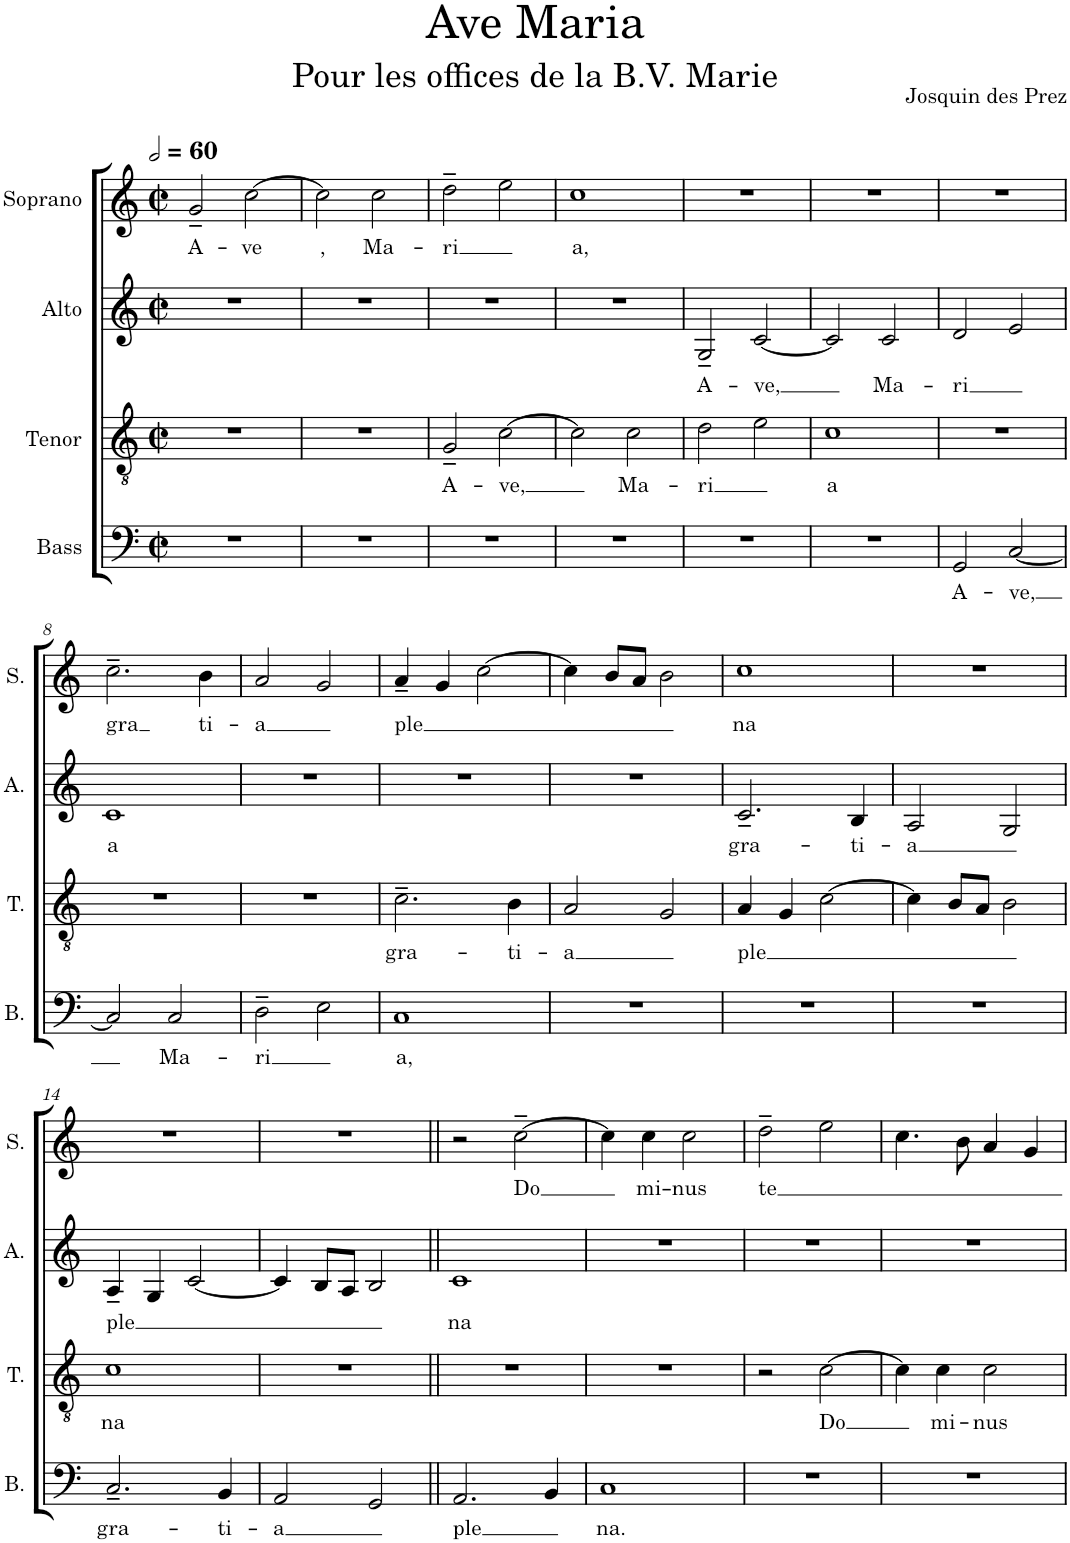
**kern	**text	**kern	**text	**kern	**text	**kern	**text
*part4	*part4	*part3	*part3	*part2	*part2	*part1	*part1
*staff4	*staff4	*staff3	*staff3	*staff2	*staff2	*staff1	*staff1
*I"Bass	*	*I"Tenor	*	*I"Alto	*	*I"Soprano	*
*I'B.	*	*I'T.	*	*I'A.	*	*I'S.	*
*clefF4	*	*clefGv2	*	*clefG2	*	*clefG2	*
*k[]	*	*k[]	*	*k[]	*	*k[]	*
*M2/2	*	*M2/2	*	*M2/2	*	*M2/2	*
*met(c|)	*	*met(c|)	*	*met(c|)	*	*met(c|)	*
*MM120	*	*MM120	*	*MM120	*	*MM120	*
=1	=1	=1	=1	=1	=1	=1	=1
!	!	!	!	!	!	!	!LO:LY:b
1r	.	1r	.	1r	.	2g~/	A-
!	!	!	!	!	!	!	!LO:LY:b
.	.	.	.	.	.	[2cc\	-ve
=2	=2	=2	=2	=2	=2	=2	=2
!	!	!	!	!	!	!	!LO:LY:b
1r	.	1r	.	1r	.	2cc\]	,
!	!	!	!	!	!	!	!LO:LY:b
.	.	.	.	.	.	2cc\	Ma-
=3	=3	=3	=3	=3	=3	=3	=3
!	!	!	!LO:LY:b	!	!	!	!LO:LY:b
1r	.	2G~/	A-	1r	.	2dd~\	-ri
!	!	!	!LO:LY:b	!	!	!	!
.	.	[2c\	-ve,	.	.	2ee\	.
=4	=4	=4	=4	=4	=4	=4	=4
!	!	!	!	!	!	!	!LO:LY:b
1r	.	2c\]	.	1r	.	1cc	a,
!	!	!	!LO:LY:b	!	!	!	!
.	.	2c\	Ma-	.	.	.	.
=5	=5	=5	=5	=5	=5	=5	=5
!	!	!	!LO:LY:b	!	!LO:LY:b	!	!
1r	.	2d\	-ri	2G~/	A-	1r	.
!	!	!	!	!	!LO:LY:b	!	!
.	.	2e\	.	[2c/	-ve,	.	.
=6	=6	=6	=6	=6	=6	=6	=6
!	!	!	!LO:LY:b	!	!	!	!
1r	.	1c	a	2c/]	.	1r	.
!	!	!	!	!	!LO:LY:b	!	!
.	.	.	.	2c/	Ma-	.	.
=7	=7	=7	=7	=7	=7	=7	=7
!	!LO:LY:b	!	!	!	!LO:LY:b	!	!
2GG/	A-	1r	.	2d/	-ri	1r	.
!	!LO:LY:b	!	!	!	!	!	!
[2C/	-ve,	.	.	2e/	.	.	.
!!LO:LB:g=z
=8	=8	=8	=8	=8	=8	=8	=8
!	!	!	!	!	!LO:LY:b	!	!LO:LY:b
2C/]	.	1r	.	1c	a	2.cc~\	gra
!	!LO:LY:b	!	!	!	!	!	!
2C/	Ma-	.	.	.	.	.	.
!	!	!	!	!	!	!	!LO:LY:b
.	.	.	.	.	.	4b\	ti-
=9	=9	=9	=9	=9	=9	=9	=9
!	!LO:LY:b	!	!	!	!	!	!LO:LY:b
2D~\	-ri	1r	.	1r	.	2a/	-a
2E\	.	.	.	.	.	2g/	.
=10	=10	=10	=10	=10	=10	=10	=10
!	!LO:LY:b	!	!LO:LY:b	!	!	!	!LO:LY:b
1C	a,	2.c~\	gra-	1r	.	4a~/	ple
.	.	.	.	.	.	4g/	.
.	.	.	.	.	.	[2cc\	.
!	!	!	!LO:LY:b	!	!	!	!
.	.	4B\	-ti-	.	.	.	.
=11	=11	=11	=11	=11	=11	=11	=11
!	!	!	!LO:LY:b	!	!	!	!
1r	.	2A/	-a	1r	.	4cc\]	.
.	.	.	.	.	.	8b/L	.
.	.	.	.	.	.	8a/J	.
.	.	2G/	.	.	.	2b\	.
=12	=12	=12	=12	=12	=12	=12	=12
!	!	!	!LO:LY:b	!	!LO:LY:b	!	!LO:LY:b
1r	.	4A/	ple	2.c~/	gra-	1cc	na
.	.	4G/	.	.	.	.	.
.	.	[2c\	.	.	.	.	.
!	!	!	!	!	!LO:LY:b	!	!
.	.	.	.	4B/	-ti-	.	.
=13	=13	=13	=13	=13	=13	=13	=13
!	!	!	!	!	!LO:LY:b	!	!
1r	.	4c\]	.	2A/	-a	1r	.
.	.	8B/L	.	.	.	.	.
.	.	8A/J	.	.	.	.	.
.	.	2B\	.	2G/	.	.	.
!!LO:LB:g=z
=14	=14	=14	=14	=14	=14	=14	=14
!	!LO:LY:b	!	!LO:LY:b	!	!LO:LY:b	!	!
2.C~/	gra-	1c	na	4A~/	ple	1r	.
.	.	.	.	4G/	.	.	.
.	.	.	.	[2c/	.	.	.
!	!LO:LY:b	!	!	!	!	!	!
4BB/	-ti-	.	.	.	.	.	.
=15	=15	=15	=15	=15	=15	=15	=15
!	!LO:LY:b	!	!	!	!	!	!
2AA/	-a	1r	.	4c/]	.	1r	.
.	.	.	.	8B/L	.	.	.
.	.	.	.	8A/J	.	.	.
2GG/	.	.	.	2B/	.	.	.
=16||	=16||	=16||	=16||	=16||	=16||	=16||	=16||
!	!LO:LY:b	!	!	!	!LO:LY:b	!	!
2.AA/	ple	1r	.	1c	na	2r	.
!	!	!	!	!	!	!	!LO:LY:b
.	.	.	.	.	.	[2cc~\	Do
4BB/	.	.	.	.	.	.	.
=17	=17	=17	=17	=17	=17	=17	=17
!	!LO:LY:b	!	!	!	!	!	!
1C	na.	1r	.	1r	.	4cc\]	.
!	!	!	!	!	!	!	!LO:LY:b
.	.	.	.	.	.	4cc\	mi-
!	!	!	!	!	!	!	!LO:LY:b
.	.	.	.	.	.	2cc\	-nus
=18	=18	=18	=18	=18	=18	=18	=18
!	!	!	!	!	!	!	!LO:LY:b
1r	.	2r	.	1r	.	2dd~\	te
!	!	!	!LO:LY:b	!	!	!	!
.	.	[2c\	Do	.	.	2ee\	.
=19	=19	=19	=19	=19	=19	=19	=19
1r	.	4c\]	.	1r	.	4.cc\	.
!	!	!	!LO:LY:b	!	!	!	!
.	.	4c\	mi-	.	.	.	.
.	.	.	.	.	.	8b\	.
!	!	!	!LO:LY:b	!	!	!	!
.	.	2c\	-nus	.	.	4a/	.
.	.	.	.	.	.	4g/	.
=	=	=	=	=	=	=	=
*-	*-	*-	*-	*-	*-	*-	*-
